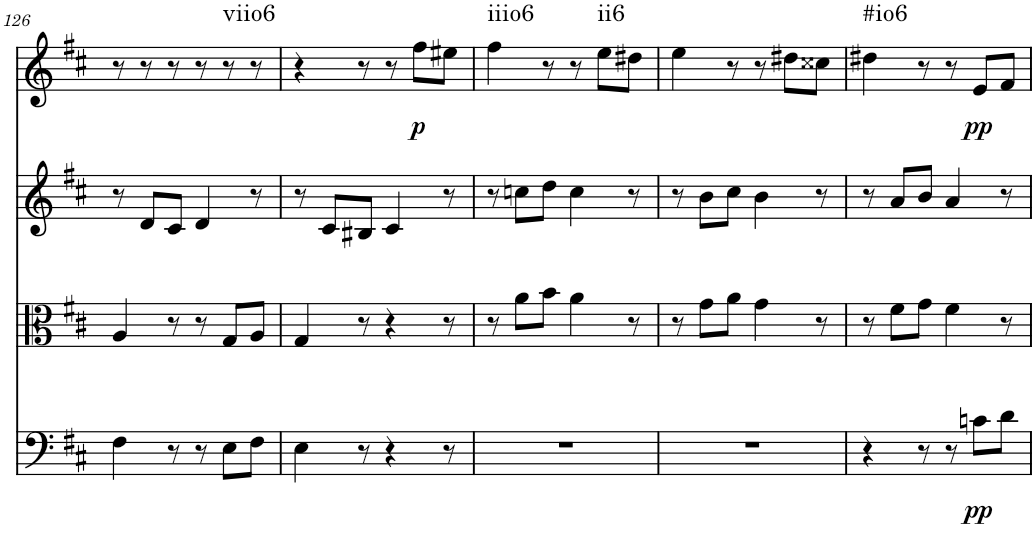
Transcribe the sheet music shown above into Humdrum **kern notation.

**kern	**dynam	**kern	**kern	**kern	**dynam	**harte
*part4	*part4	*part3	*part2	*part1	*part1	*part1
*staff4	*staff4	*staff3	*staff2	*staff1	*staff1	*
*I"Violoncello	*	*I"Viola	*I"Violin II	*I"Violin I	*	*
*I'Vc	*	*I'Vla	*I'Vln	*I'Vln	*	*
!!LO:PB:g=z
*clefF4	*	*clefC3	*clefG2	*clefG2	*	*
*k[f#c#]	*	*k[f#c#]	*k[f#c#]	*k[f#c#]	*	*
*M6/8	*	*M6/8	*M6/8	*M6/8	*	*
=126	=126	=126	=126	=126	=126	=126
4F#\	.	4A/	8r	8r	.	.
.	.	.	8d/L	8r	.	.
8r	.	8r	8c#/J	8r	.	.
8r	.	8r	4d/	8r	.	.
!	!	!	!	!	!	!LO:H:kt=viio6
8E\L	.	8G/L	.	8r	.	N
8F#\J	.	8A/J	8r	8r	.	.
=127	=127	=127	=127	=127	=127	=127
4E\	.	4G/	8r	4r	.	.
.	.	.	8c#/L	.	.	.
8r	.	8r	8B#X/J	8r	.	.
4r	.	4r	4c#/	8r	.	.
!	!	!	!	!	!LO:DY:b	!
.	.	.	.	8ff#\L	p	.
8r	.	8r	8r	8ee#X\J	.	.
=128	=128	=128	=128	=128	=128	=128
!	!	!	!	!	!	!LO:H:kt=iiio6
2.r	.	8r	8r	4ff#\	.	N
.	.	8a\L	8ccn\L	.	.	.
.	.	8b\J	8dd\J	8r	.	.
.	.	4a\	4cc\	8r	.	.
!	!	!	!	!	!	!LO:H:kt=ii6
.	.	.	.	8ee\L	.	N
.	.	8r	8r	8dd#X\J	.	.
=129	=129	=129	=129	=129	=129	=129
2.r	.	8r	8r	4ee\	.	.
.	.	8g\L	8b\L	.	.	.
.	.	8a\J	8cc#\J	8r	.	.
.	.	4g\	4b\	8r	.	.
.	.	.	.	8dd#X\L	.	.
.	.	8r	8r	8cc##X\J	.	.
=130	=130	=130	=130	=130	=130	=130
!	!	!	!	!	!	!LO:H:kt=#io6
4r	.	8r	8r	4dd#X\	.	N
.	.	8f#\L	8a/L	.	.	.
8r	.	8g\J	8b/J	8r	.	.
8r	.	4f#\	4a/	8r	.	.
!	!LO:DY:b	!	!	!	!LO:DY:b	!
8cn\L	pp	.	.	8e/L	pp	.
8d\J	.	8r	8r	8f#/J	.	.
=	=	=	=	=	=	=
*-	*-	*-	*-	*-	*-	*-
